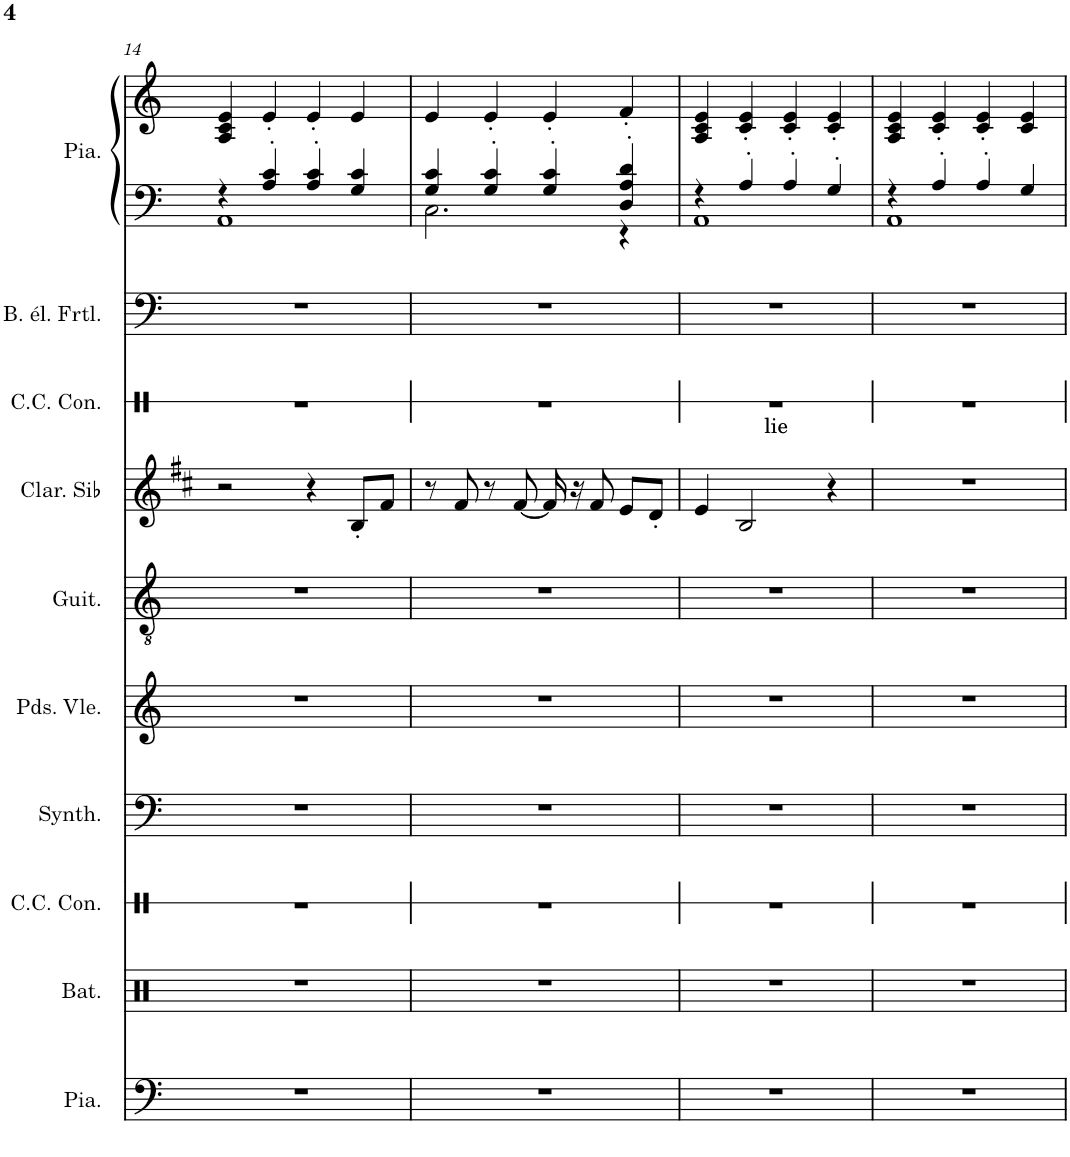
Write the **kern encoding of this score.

**kern	**kern	**kern	**kern	**kern	**kern	**kern	**kern	**text	**kern	**kern	**kern
*part10	*part9	*part8	*part7	*part6	*part5	*part4	*part3	*part3	*part2	*part1	*part1
*staff11	*staff10	*staff9	*staff8	*staff7	*staff6	*staff5	*staff4	*staff4	*staff3	*staff2	*staff1
*I"Piano	*I"Batterie	*I"Caisse claire de concert	*I"Synthétiseur Pad	*I"Pardessus de viole	*I"Guitare acoustique	*I"Clarinette en Sib	*I"Caisse claire de concert	*	*I"Basse électrique fretless	*I"Piano, Stay	*
*I'Pia.	*I'Bat.	*I'C.C. Con.	*I'Synth.	*I'Pds. Vle.	*I'Guit.	*I'Clar. Sib	*I'C.C. Con.	*	*I'B. él. Frtl.	*I'Pia.	*
!!LO:PB:g=z
*clefF4	*clefX	*clefX	*clefF4	*clefG2	*clefGv2	*clefG2	*clefX	*	*clefF4	*clefF4	*clefG2
*	*	*	*	*	*	*Trd1c2	*	*	*Trd7c12	*	*
*k[]	*k[]	*k[]	*k[]	*k[]	*k[]	*k[f#c#]	*k[]	*	*k[]	*k[]	*k[]
*M4/4	*M4/4	*M4/4	*M4/4	*M4/4	*M4/4	*M4/4	*M4/4	*	*M4/4	*M4/4	*M4/4
=14	=14	=14	=14	=14	=14	=14	=14	=14	=14	=14	=14
*	*	*	*	*	*	*	*	*	*	*^	*
1r	1r	1r	1r	1r	1r	2r	1r	.	1r	4r	1AA	4A/ 4c/ 4e/
.	.	.	.	.	.	.	.	.	.	4A/' 4c/'	.	4e'/
.	.	.	.	.	.	4r	.	.	.	4A/' 4c/'	.	4e'/
.	.	.	.	.	.	8B'/L	.	.	.	4G/ 4c/	.	4e/
.	.	.	.	.	.	8f#/J	.	.	.	.	.	.
=15	=15	=15	=15	=15	=15	=15	=15	=15	=15	=15	=15	=15
1r	1r	1r	1r	1r	1r	8r	1r	.	1r	4G/ 4c/	2.C\	4e/
.	.	.	.	.	.	8f#/	.	.	.	.	.	.
.	.	.	.	.	.	8r	.	.	.	4G/' 4c/'	.	4e'/
.	.	.	.	.	.	[8f#/	.	.	.	.	.	.
.	.	.	.	.	.	16f#/]	.	.	.	4G/' 4c/'	.	4e'/
.	.	.	.	.	.	16r	.	.	.	.	.	.
.	.	.	.	.	.	8f#/	.	.	.	.	.	.
.	.	.	.	.	.	8e/L	.	.	.	4D/' 4A/' 4d/'	4r	4f'/
.	.	.	.	.	.	8d'/J	.	.	.	.	.	.
=16	=16	=16	=16	=16	=16	=16	=16	=16	=16	=16	=16	=16
!	!	!	!	!	!	!	!	!LO:LY:b	!	!	!	!
1r	1r	1r	1r	1r	1r	4e/	1r	lie	1r	4r	1AA	4A/ 4c/ 4e/
.	.	.	.	.	.	2B/	.	.	.	4A'/	.	4c/' 4e/'
.	.	.	.	.	.	.	.	.	.	4A'/	.	4c/' 4e/'
.	.	.	.	.	.	4r	.	.	.	4G'/	.	4c/' 4e/'
=17	=17	=17	=17	=17	=17	=17	=17	=17	=17	=17	=17	=17
1r	1r	1r	1r	1r	1r	1r	1r	.	1r	4r	1AA	4A/ 4c/ 4e/
.	.	.	.	.	.	.	.	.	.	4A'/	.	4c/' 4e/'
.	.	.	.	.	.	.	.	.	.	4A'/	.	4c/' 4e/'
.	.	.	.	.	.	.	.	.	.	4G/	.	4c/ 4e/
*	*	*	*	*	*	*	*	*	*	*v	*v	*
=	=	=	=	=	=	=	=	=	=	=	=
*-	*-	*-	*-	*-	*-	*-	*-	*-	*-	*-	*-
